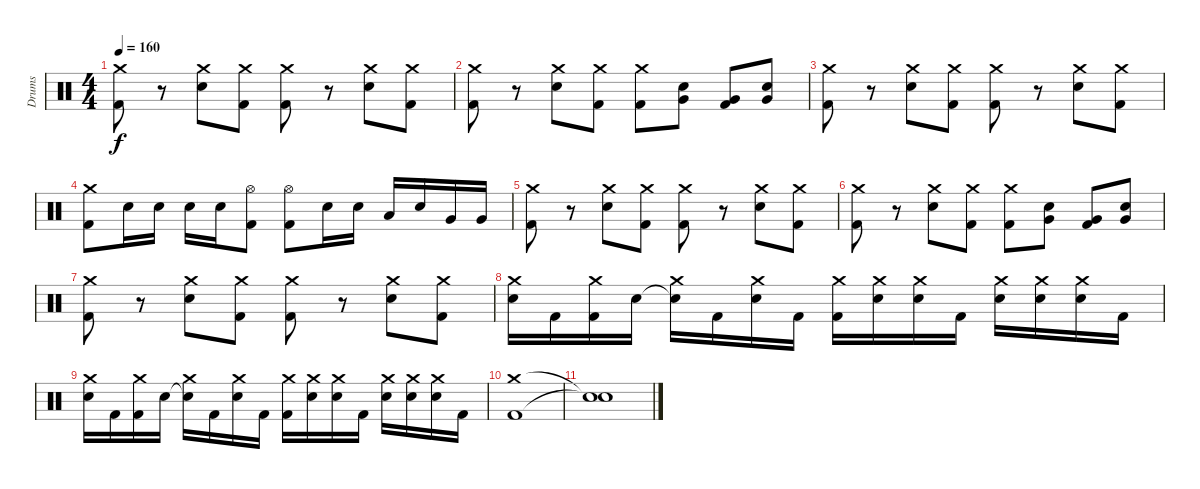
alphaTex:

\track ("Drums" "Drums") {instrument percussion}
\staff {score}
\articulation defaults
\ts (4 4)
\tempo 160
\clef neutral
\ks c
("Kick (hit) 2" "Crash medium (hit)").8{dy f} r.8 ("Snare (hit) 2" "Crash medium (hit)").8 ("Kick (hit) 2" "Crash medium (hit)").8 ("Kick (hit) 2" "Crash medium (hit)").8 r.8 ("Snare (hit) 2" "Crash medium (hit)").8 ("Kick (hit) 2" "Crash medium (hit)").8 |
("Kick (hit) 2" "Crash medium (hit)").8 r.8 ("Snare (hit) 2" "Crash medium (hit)").8 ("Kick (hit) 2" "Crash medium (hit)").8 ("Kick (hit) 2" "Crash medium (hit)").8 ("Snare (hit) 2" "Very Low Tom (hit)").8 ("Kick (hit) 2" "Very Low Tom (hit)").8 ("Snare (hit) 2" "Very Low Tom (hit)").8 |
("Kick (hit) 2" "Crash medium (hit)").8 r.8 ("Snare (hit) 2" "Crash medium (hit)").8 ("Kick (hit) 2" "Crash medium (hit)").8 ("Kick (hit) 2" "Crash medium (hit)").8 r.8 ("Snare (hit) 2" "Crash medium (hit)").8 ("Kick (hit) 2" "Crash medium (hit)").8 |
("Kick (hit) 2" "Crash medium (hit)").8 "Snare (hit) 2".16 "Snare (hit) 2".16 "Snare (hit) 2".16 "Snare (hit) 2".16 ("Hi-Hat (open)" "Kick (hit) 2").8 ("Hi-Hat (open)" "Kick (hit) 2").8 "Snare (hit) 2".16 "Snare (hit) 2".16 "Low Tom (hit)".16 "Snare (hit) 2".16 "Very Low Tom (hit)".16 "Very Low Tom (hit)".16 |
("Kick (hit) 2" "Crash medium (hit)").8 r.8 ("Snare (hit) 2" "Crash medium (hit)").8 ("Kick (hit) 2" "Crash medium (hit)").8 ("Kick (hit) 2" "Crash medium (hit)").8 r.8 ("Snare (hit) 2" "Crash medium (hit)").8 ("Kick (hit) 2" "Crash medium (hit)").8 |
("Kick (hit) 2" "Crash medium (hit)").8 r.8 ("Snare (hit) 2" "Crash medium (hit)").8 ("Kick (hit) 2" "Crash medium (hit)").8 ("Kick (hit) 2" "Crash medium (hit)").8 ("Snare (hit) 2" "Very Low Tom (hit)").8 ("Kick (hit) 2" "Very Low Tom (hit)").8 ("Snare (hit) 2" "Very Low Tom (hit)").8 |
("Kick (hit) 2" "Crash medium (hit)").8 r.8 ("Snare (hit) 2" "Crash medium (hit)").8 ("Kick (hit) 2" "Crash medium (hit)").8 ("Kick (hit) 2" "Crash medium (hit)").8 r.8 ("Snare (hit) 2" "Crash medium (hit)").8 ("Kick (hit) 2" "Crash medium (hit)").8 |
("Snare (hit) 2" "Crash medium (hit)").16 "Kick (hit) 2".16 ("Kick (hit) 2" "Crash medium (hit)").16 "Snare (hit) 2".16 ("Snare (hit)"{t} "Crash medium (hit)").16 "Kick (hit) 2".16 ("Snare (hit) 2" "Crash medium (hit)").16 "Kick (hit) 2".16 ("Kick (hit) 2" "Crash medium (hit)").16 ("Snare (hit) 2" "Crash medium (hit)").16 ("Snare (hit) 2" "Crash medium (hit)").16 "Kick (hit) 2".16 ("Snare (hit) 2" "Crash medium (hit)").16 ("Snare (hit) 2" "Crash medium (hit)").16 ("Snare (hit) 2" "Crash medium (hit)").16 "Kick (hit) 2".16 |
("Snare (hit) 2" "Crash medium (hit)").16 "Kick (hit) 2".16 ("Kick (hit) 2" "Crash medium (hit)").16 "Snare (hit) 2".16 ("Snare (hit)"{t} "Crash medium (hit)").16 "Kick (hit) 2".16 ("Snare (hit) 2" "Crash medium (hit)").16 "Kick (hit) 2".16 ("Kick (hit) 2" "Crash medium (hit)").16 ("Snare (hit) 2" "Crash medium (hit)").16 ("Snare (hit) 2" "Crash medium (hit)").16 "Kick (hit) 2".16 ("Snare (hit) 2" "Crash medium (hit)").16 ("Snare (hit) 2" "Crash medium (hit)").16 ("Snare (hit) 2" "Crash medium (hit)").16 "Kick (hit) 2".16 |
("Crash medium (hit)" "Kick (hit) 2").1 |
("Snare (hit)"{t} "Snare (hit)"{t}).1
